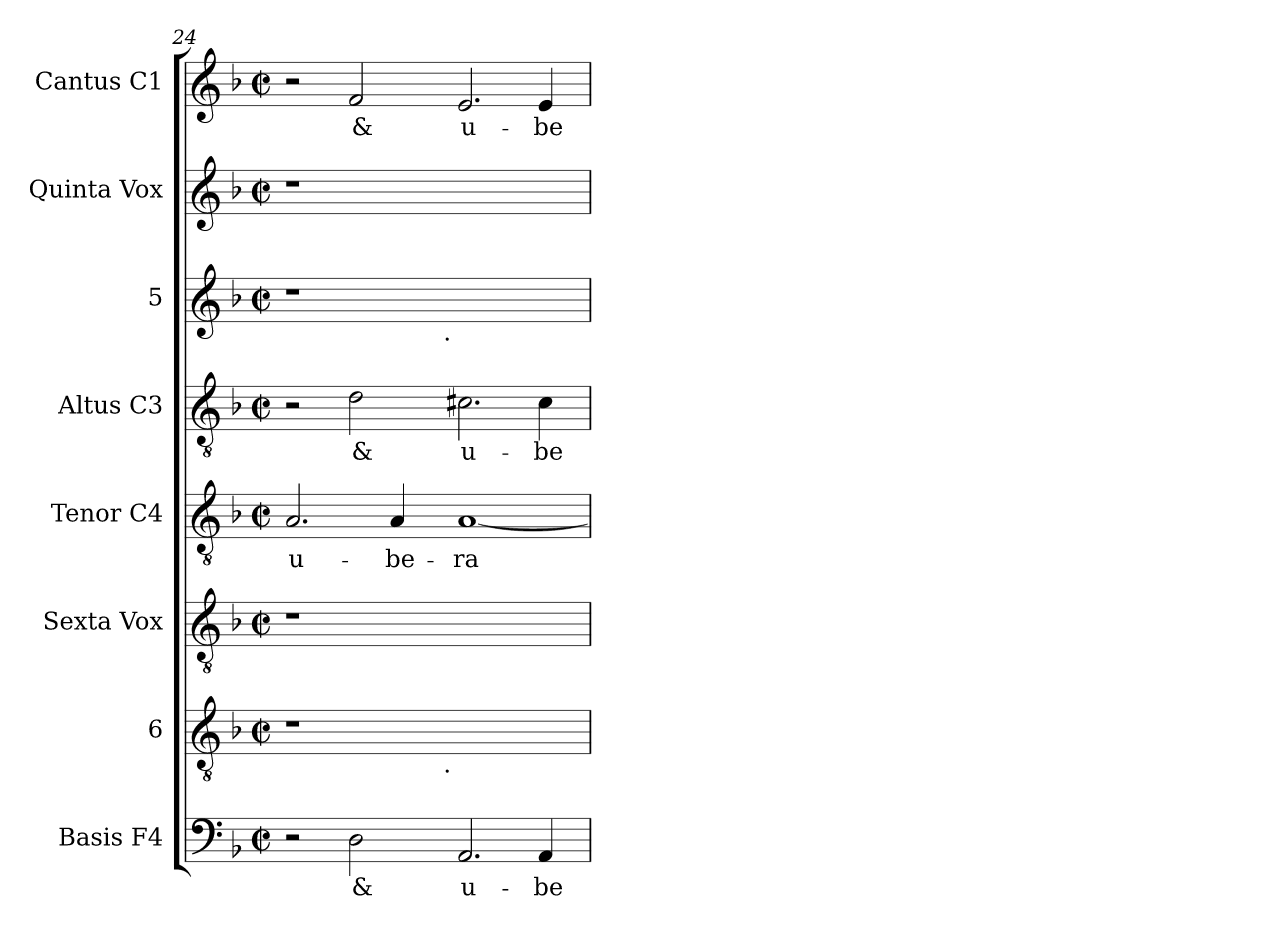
**kern	**text	**kern	**kern	**kern	**text	**kern	**text	**kern	**kern	**kern	**text
*part8	*part8	*part7	*part6	*part5	*part5	*part4	*part4	*part3	*part2	*part1	*part1
*staff8	*staff8	*staff7	*staff6	*staff5	*staff5	*staff4	*staff4	*staff3	*staff2	*staff1	*staff1
*I"Basis  F4	*	*I"6	*I"Sexta  Vox	*I"Tenor  C4	*	*I"Altus  C3	*	*I"5	*I"Quinta  Vox	*I"Cantus  C1	*
*I'B	*	*	*	*I'T	*	*I'A	*	*	*	*I'C	*
*clefF4	*	*clefGv2	*clefGv2	*clefGv2	*	*clefGv2	*	*clefG2	*clefG2	*clefG2	*
*k[b-]	*	*k[b-]	*k[b-]	*k[b-]	*	*k[b-]	*	*k[b-]	*k[b-]	*k[b-]	*
*F:	*	*F:	*F:	*F:	*	*F:	*	*F:	*F:	*F:	*
*M2/2	*	*M2/2	*M2/2	*M2/2	*	*M2/2	*	*M2/2	*M2/2	*M2/2	*
*met(c|)	*	*met(c|)	*met(c|)	*met(c|)	*	*met(c|)	*	*met(c|)	*met(c|)	*met(c|)	*
=24	=24	=24	=24	=24	=24	=24	=24	=24	=24	=24	=24
!	!	!	!	!	!LO:LY:b:cj	!	!	!	!	!	!
*	*	*^	*	*	*	*	*	*^	*	*	*
2r	.	1r	2ryy	1r	2.A/	u-	2r	.	1r	2ryy	1r	2r	.
!	!LO:LY:b:cj	!	!	!	!	!	!	!LO:LY:b:cj	!	!	!	!	!LO:LY:b:cj
2D\	&	.	4ryy	.	.	.	2d\	&	.	4ryy	.	2f/	&
!	!	!	!	!	!	!LO:LY:b:cj	!	!	!	!	!	!	!
.	.	.	8ryy	.	4A/	-be-	.	.	.	8ryy	.	.	.
.	.	.	16ryy	.	.	.	.	.	.	16ryy	.	.	.
.	.	.	64ryy	.	.	.	.	.	.	64ryy	.	.	.
!	!	!	!	!	!	!	!	!	!	!LO:TX:b:t=.	!	!	!
!	!	!	!LO:TX:b:t=.	!	!	!	!	!	!	!	!	!	!
.	.	.	1ryy	.	.	.	.	.	.	1ryy	.	.	.
!	!LO:LY:b:cj	!	!	!	!	!LO:LY:b:cj	!	!LO:LY:b:cj	!	!	!	!	!LO:LY:b:cj
2.AA/	u-	1ryy	.	1ryy	[<1A	-ra	2.c#X\	u-	1ryy	.	1ryy	2.e/	u-
!	!LO:LY:b:cj	!	!	!	!	!	!	!LO:LY:b:cj	!	!	!	!	!LO:LY:b:cj
4AA/	-be-	.	.	.	.	.	4c#\	-be-	.	.	.	4e/	-be-
.	.	.	32.ryy	.	.	.	.	.	.	32.ryy	.	.	.
*	*	*v	*v	*	*	*	*	*	*v	*v	*	*	*
=	=	=	=	=	=	=	=	=	=	=	=
*-	*-	*-	*-	*-	*-	*-	*-	*-	*-	*-	*-
